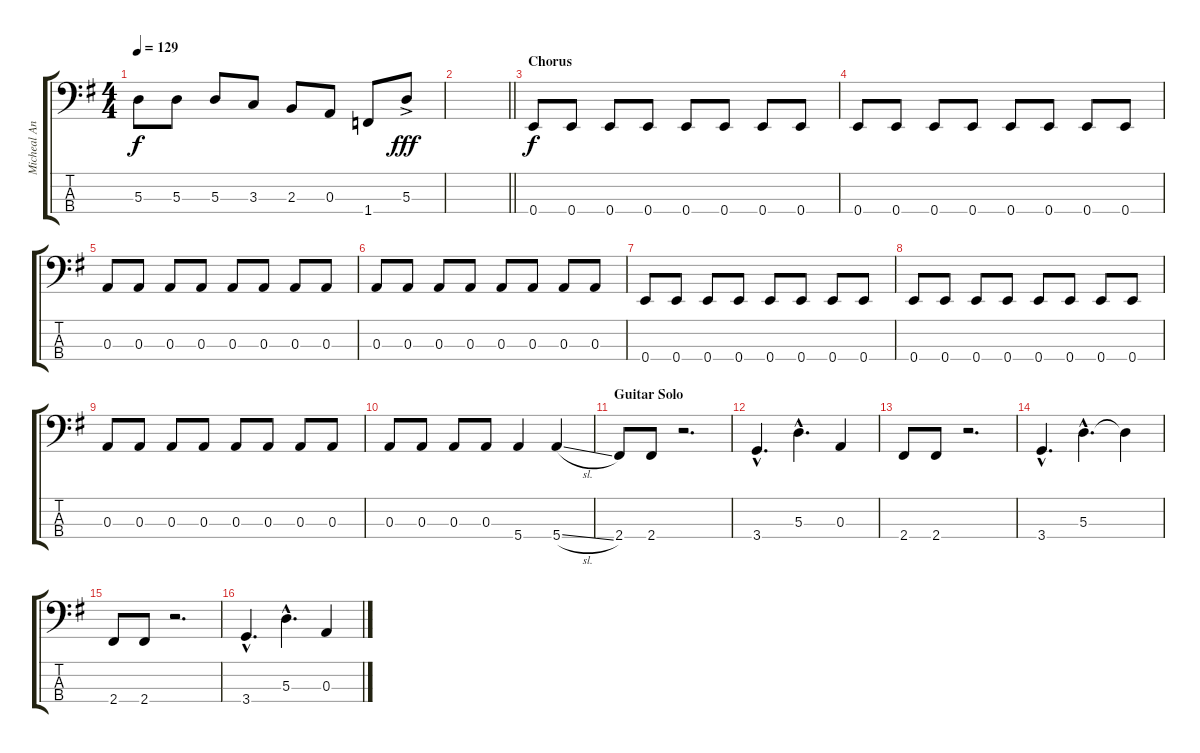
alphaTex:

\track ("Micheal Anthony" "Micheal An") {instrument electricbasspick}
\staff {score tabs}
\tuning (G2 D2 A1 E1) {hide}
\ts (4 4)
\tempo 129
\clef f4
\ks eminor
5.3.8{dy f} 5.3.8 5.3.8 3.3.8 2.3.8 0.3.8 1.4.8 5.3{ac}.8{dy fff} |
\barLineRight lightlight
|
\section ("" "Chorus")
0.4.8{dy f} 0.4.8 0.4.8 0.4.8 0.4.8 0.4.8 0.4.8 0.4.8 |
0.4.8 0.4.8 0.4.8 0.4.8 0.4.8 0.4.8 0.4.8 0.4.8 |
0.3.8 0.3.8 0.3.8 0.3.8 0.3.8 0.3.8 0.3.8 0.3.8 |
0.3.8 0.3.8 0.3.8 0.3.8 0.3.8 0.3.8 0.3.8 0.3.8 |
0.4.8 0.4.8 0.4.8 0.4.8 0.4.8 0.4.8 0.4.8 0.4.8 |
0.4.8 0.4.8 0.4.8 0.4.8 0.4.8 0.4.8 0.4.8 0.4.8 |
0.3.8 0.3.8 0.3.8 0.3.8 0.3.8 0.3.8 0.3.8 0.3.8 |
0.3.8 0.3.8 0.3.8 0.3.8 5.4.4 5.4{sl}.4 |
\section ("" "Guitar Solo")
2.4.8 2.4.8 r.2{d} |
3.4{hac}.4{d} 5.3{hac}.4{d} 0.3.4 |
2.4.8 2.4.8 r.2{d} |
3.4{hac}.4{d} 5.3{hac}.4{d} 5.3{t}.4 |
2.4.8 2.4.8 r.2{d} |
3.4{hac}.4{d} 5.3{hac}.4{d} 0.3.4
